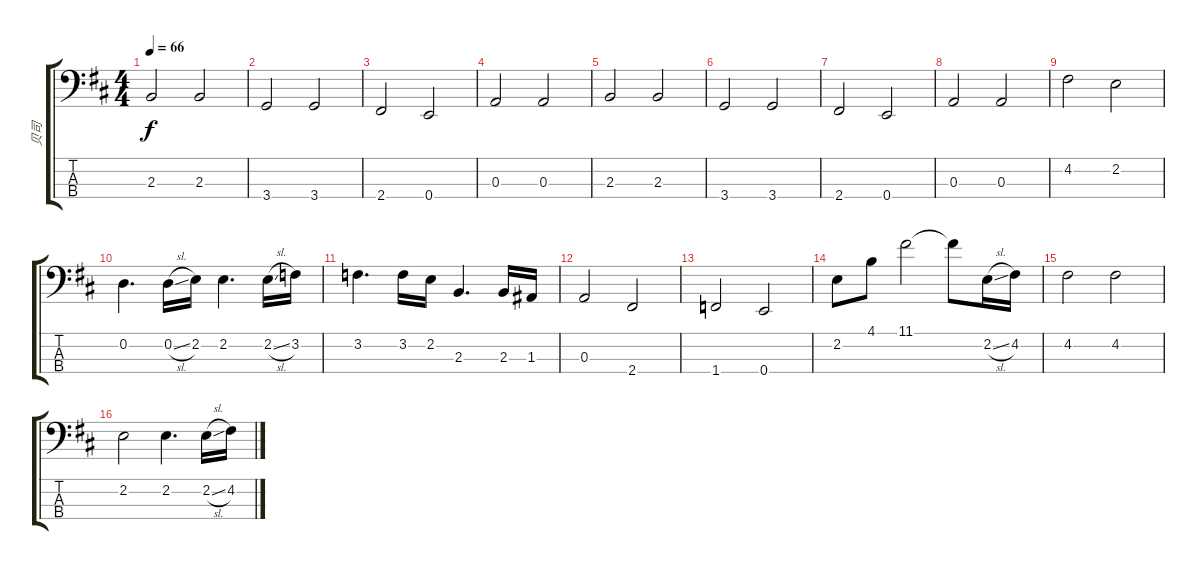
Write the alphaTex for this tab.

\track ("贝司" "贝司") {instrument electricbassfinger}
\staff {score tabs}
\tuning (G2 D2 A1 E1) {hide}
\ts (4 4)
\tempo 66
\clef f4
\ks d
2.3.2{txt "" dy f} 2.3.2 |
3.4.2 3.4.2 |
2.4.2 0.4.2 |
0.3.2 0.3.2 |
2.3.2 2.3.2 |
3.4.2 3.4.2 |
2.4.2 0.4.2 |
0.3.2 0.3.2 |
4.2.2 2.2.2 |
0.2.4{d} 0.2{sl}.16 2.2.16 2.2.4{d} 2.2{sl}.16 3.2.16 |
3.2.4{d} 3.2.16 2.2.16 2.3.4{d} 2.3.16 1.3.16 |
0.3.2 2.4.2 |
1.4.2 0.4.2 |
2.2.8 4.1.8 11.1.2 11.1{t}.8 2.2{sl}.16 4.2.16 |
4.2.2 4.2.2 |
2.2.2 2.2.4{d} 2.2{sl}.16 4.2.16
